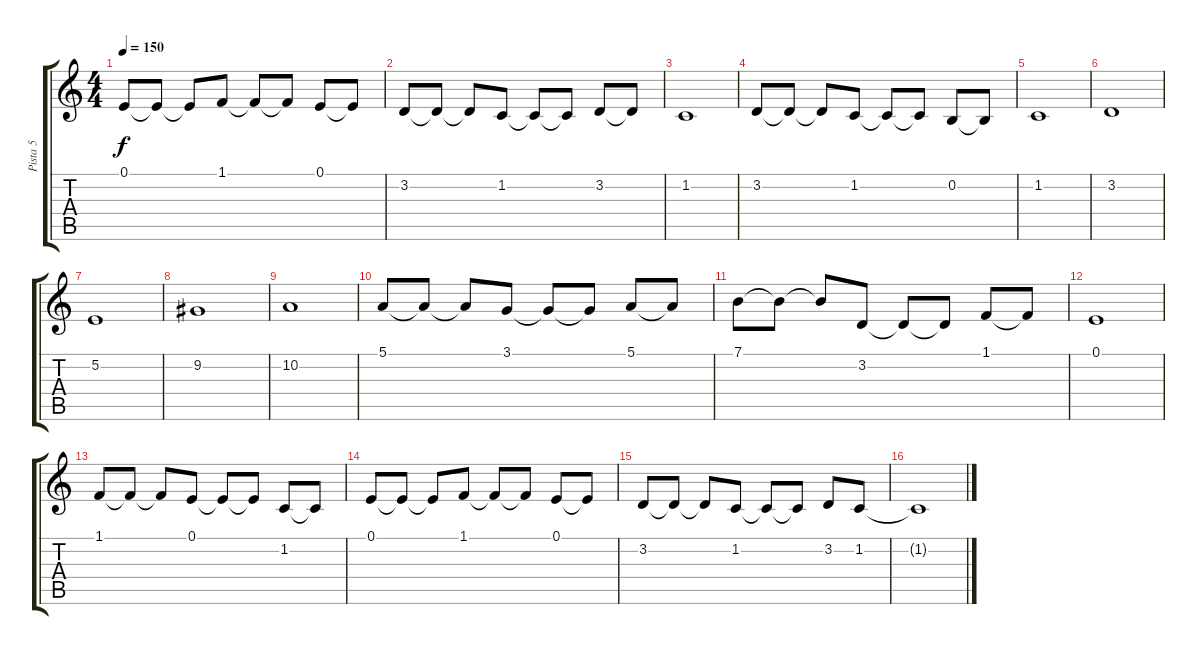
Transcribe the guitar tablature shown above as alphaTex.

\track ("Pista 5" "Pista 5") {instrument acousticgrandpiano}
\staff {score tabs}
\tuning (E4 B3 G3 D3 A2 E2) {hide}
\ts (4 4)
\tempo 150
\clef g2
\ks c
0.1.8{dy f} 0.1{t}.8 0.1{t}.8 1.1.8 1.1{t}.8 1.1{t}.8 0.1.8 0.1{t}.8 |
3.2.8 3.2{t}.8 3.2{t}.8 1.2.8 1.2{t}.8 1.2{t}.8 3.2.8 3.2{t}.8 |
1.2.1 |
3.2.8 3.2{t}.8 3.2{t}.8 1.2.8 1.2{t}.8 1.2{t}.8 0.2.8 0.2{t}.8 |
1.2.1 |
3.2.1 |
5.2.1 |
9.2.1 |
10.2.1 |
5.1.8 5.1{t}.8 5.1{t}.8 3.1.8 3.1{t}.8 3.1{t}.8 5.1.8 5.1{t}.8 |
7.1.8 7.1{t}.8 7.1{t}.8 3.2.8 3.2{t}.8 3.2{t}.8 1.1.8 1.1{t}.8 |
0.1.1 |
1.1.8 1.1{t}.8 1.1{t}.8 0.1.8 0.1{t}.8 0.1{t}.8 1.2.8 1.2{t}.8 |
0.1.8 0.1{t}.8 0.1{t}.8 1.1.8 1.1{t}.8 1.1{t}.8 0.1.8 0.1{t}.8 |
3.2.8 3.2{t}.8 3.2{t}.8 1.2.8 1.2{t}.8 1.2{t}.8 3.2.8 1.2.8 |
1.2{t}.1
